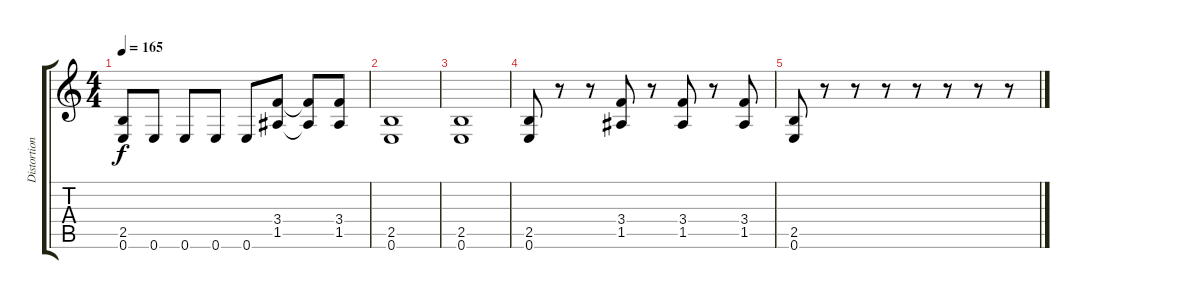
\track ("Distortion Guitar" "Distortion") {instrument distortionguitar}
\staff {score tabs}
\tuning (E4 B3 G3 D3 A2 E2) {hide}
\ts (4 4)
\tempo 165
\clef g2
\ks c
(2.5 0.6).8{dy f} 0.6.8 0.6.8 0.6.8 0.6.8 (3.4 1.5).8 (3.4{t} 1.5{t}).8 (3.4 1.5).8 |
(2.5 0.6).1 |
(2.5 0.6).1 |
(2.5 0.6).8 r.8 r.8 (3.4 1.5).8 r.8 (3.4 1.5).8 r.8 (3.4 1.5).8 |
(2.5 0.6).8 r.8 r.8 r.8 r.8 r.8 r.8 r.8
